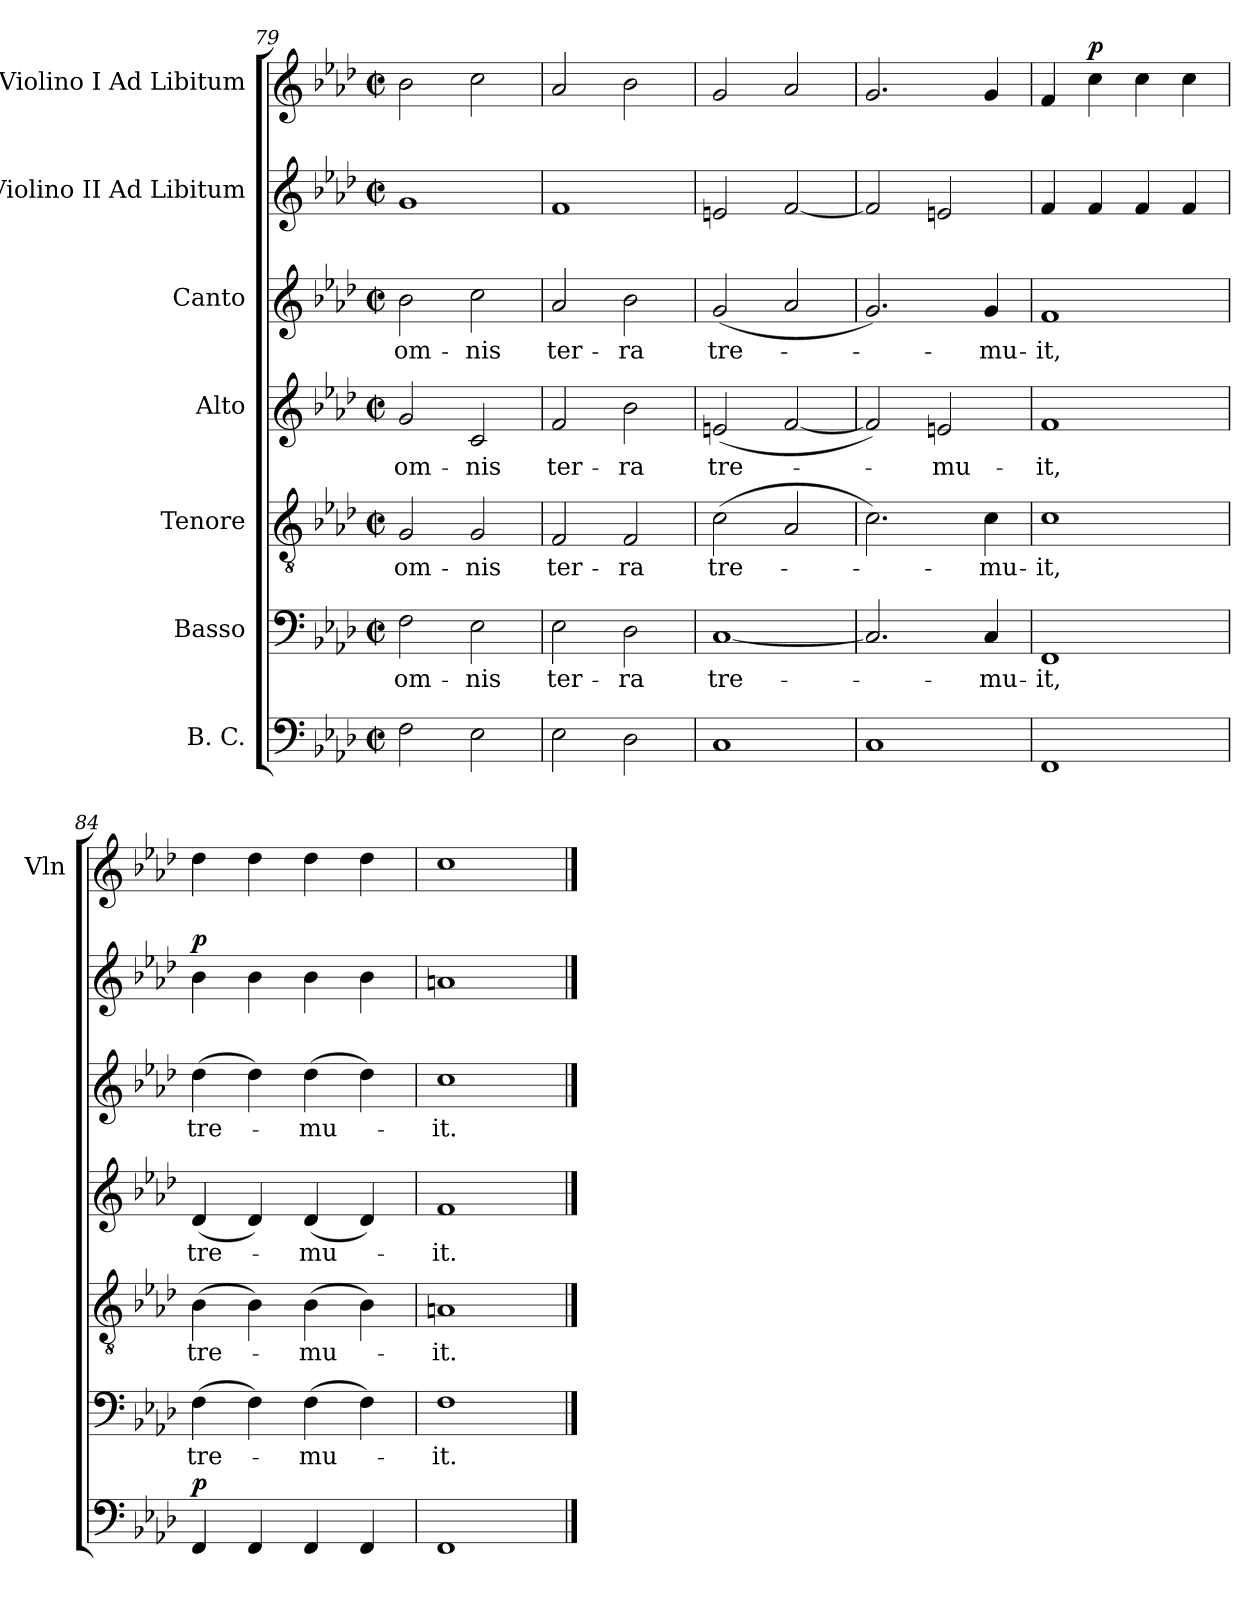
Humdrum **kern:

**kern	**dynam	**kern	**text	**kern	**text	**kern	**text	**kern	**text	**kern	**dynam	**kern	**dynam
*part7	*part7	*part6	*part6	*part5	*part5	*part4	*part4	*part3	*part3	*part2	*part2	*part1	*part1
*staff7	*staff7	*staff6	*staff6	*staff5	*staff5	*staff4	*staff4	*staff3	*staff3	*staff2	*staff2	*staff1	*staff1
*I"B. C.	*	*I"Basso	*	*I"Tenore	*	*I"Alto	*	*I"Canto	*	*I"Violino II Ad Libitum	*	*I"Violino I Ad Libitum	*
*	*	*	*	*	*	*	*	*	*	*	*	*I'Vln	*
!!LO:LB:g=z
*clefF4	*	*clefF4	*	*clefGv2	*	*clefG2	*	*clefG2	*	*clefG2	*	*clefG2	*
*k[b-e-a-d-]	*	*k[b-e-a-d-]	*	*k[b-e-a-d-]	*	*k[b-e-a-d-]	*	*k[b-e-a-d-]	*	*k[b-e-a-d-]	*	*k[b-e-a-d-]	*
*M2/2	*	*M2/2	*	*M2/2	*	*M2/2	*	*M2/2	*	*M2/2	*	*M2/2	*
*met(c|)	*	*met(c|)	*	*met(c|)	*	*met(c|)	*	*met(c|)	*	*met(c|)	*	*met(c|)	*
=79	=79	=79	=79	=79	=79	=79	=79	=79	=79	=79	=79	=79	=79
!	!	!	!LO:LY:b	!	!LO:LY:b	!	!LO:LY:b	!	!LO:LY:b	!	!	!	!
2F\	.	2F\	om-	2G/	om-	2g/	om-	2b-\	om-	1g	.	2b-\	.
!	!	!	!LO:LY:b	!	!LO:LY:b	!	!LO:LY:b	!	!LO:LY:b	!	!	!	!
2E-\	.	2E-\	-nis	2G/	-nis	2c/	-nis	2cc\	-nis	.	.	2cc\	.
=80	=80	=80	=80	=80	=80	=80	=80	=80	=80	=80	=80	=80	=80
!	!	!	!LO:LY:b	!	!LO:LY:b	!	!LO:LY:b	!	!LO:LY:b	!	!	!	!
2E-\	.	2E-\	ter-	2F/	ter-	2f/	ter-	2a-/	ter-	1f	.	2a-/	.
!	!	!	!LO:LY:b	!	!LO:LY:b	!	!LO:LY:b	!	!LO:LY:b	!	!	!	!
2D-\	.	2D-\	-ra	2F/	-ra	2b-\	-ra	2b-\	-ra	.	.	2b-\	.
=81	=81	=81	=81	=81	=81	=81	=81	=81	=81	=81	=81	=81	=81
!	!	!	!LO:LY:b	!	!LO:LY:b	!	!LO:LY:b	!	!LO:LY:b	!	!	!	!
1C	.	[1C	tre-	(2c\	tre-	(2en/	tre-	(2g/	tre-	2en/	.	2g/	.
.	.	.	.	2A-/	.	[2f/	.	2a-/	.	[2f/	.	2a-/	.
=82	=82	=82	=82	=82	=82	=82	=82	=82	=82	=82	=82	=82	=82
1C	.	2.C/]	.	2.c\)	.	2f/])	.	2.g/)	.	2f/]	.	2.g/	.
!	!	!	!	!	!	!	!LO:LY:b	!	!	!	!	!	!
.	.	.	.	.	.	2en/	mu-	.	.	2en/	.	.	.
!	!	!	!LO:LY:b	!	!LO:LY:b	!	!	!	!LO:LY:b	!	!	!	!
.	.	4C/	-mu-	4c\	-mu-	.	.	4g/	-mu-	.	.	4g/	.
=83	=83	=83	=83	=83	=83	=83	=83	=83	=83	=83	=83	=83	=83
!	!	!	!LO:LY:b	!	!LO:LY:b	!	!LO:LY:b	!	!LO:LY:b	!	!	!	!
1FF	.	1FF	-it,	1c	-it,	1f	-it,	1f	-it,	4f/	.	4f/	.
!	!	!	!	!	!	!	!	!	!	!	!	!	!LO:DY:a
.	.	.	.	.	.	.	.	.	.	4f/	.	4cc\	p
.	.	.	.	.	.	.	.	.	.	4f/	.	4cc\	.
.	.	.	.	.	.	.	.	.	.	4f/	.	4cc\	.
=84	=84	=84	=84	=84	=84	=84	=84	=84	=84	=84	=84	=84	=84
!	!LO:DY:a	!	!LO:LY:b	!	!LO:LY:b	!	!LO:LY:b	!	!LO:LY:b	!	!LO:DY:a	!	!
4FF/	p	(4F\	tre-	(4B-\	tre-	(4d-/	tre-	(4dd-\	tre-	4b-\	p	4dd-\	.
4FF/	.	4F\)	.	4B-\)	.	4d-/)	.	4dd-\)	.	4b-\	.	4dd-\	.
!	!	!	!LO:LY:b	!	!LO:LY:b	!	!LO:LY:b	!	!LO:LY:b	!	!	!	!
4FF/	.	(4F\	-mu-	(4B-\	-mu-	(4d-/	-mu-	(4dd-\	-mu-	4b-\	.	4dd-\	.
4FF/	.	4F\)	.	4B-\)	.	4d-/)	.	4dd-\)	.	4b-\	.	4dd-\	.
=85	=85	=85	=85	=85	=85	=85	=85	=85	=85	=85	=85	=85	=85
!	!	!	!LO:LY:b	!	!LO:LY:b	!	!LO:LY:b	!	!LO:LY:b	!	!	!	!
1FF	.	1F	-it.	1An	-it.	1f	-it.	1cc	-it.	1an	.	1cc	.
==	==	==	==	==	==	==	==	==	==	==	==	==	==
*-	*-	*-	*-	*-	*-	*-	*-	*-	*-	*-	*-	*-	*-
